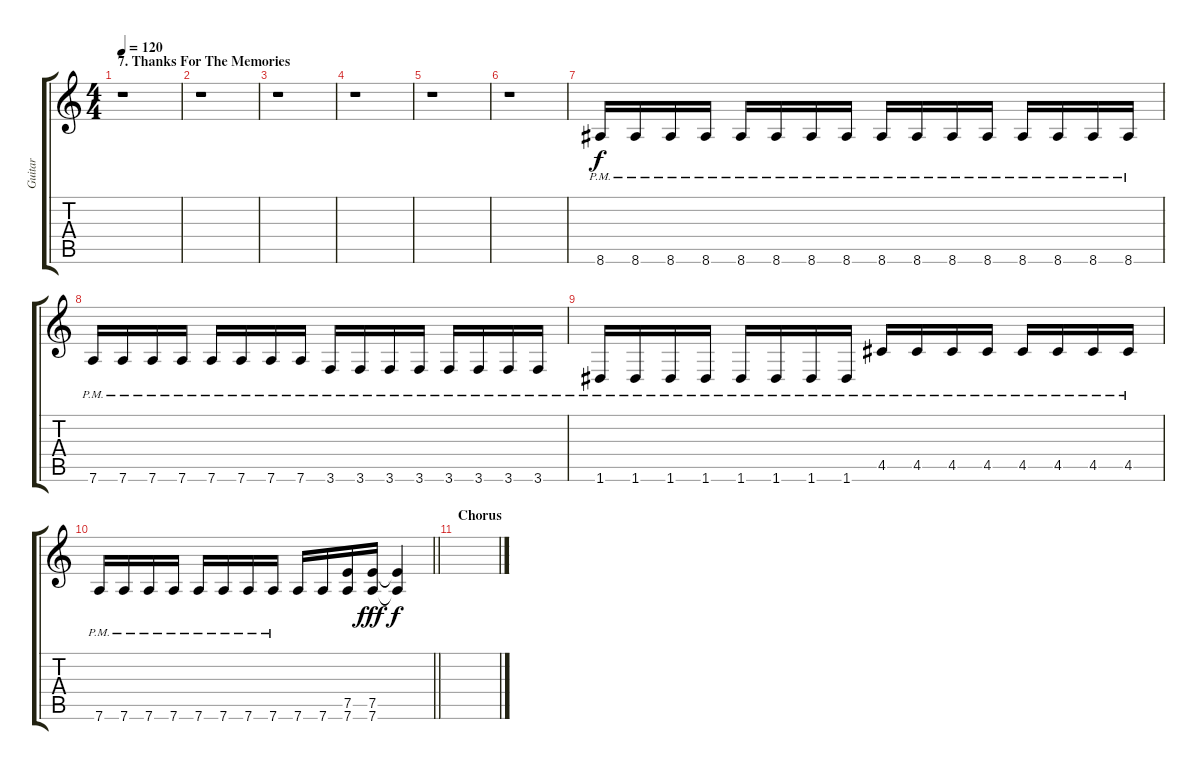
\track ("Guitar" "Guitar") {instrument distortionguitar}
\staff {score tabs}
\tuning (E4 B3 G3 D3 A2 D2) {hide}
\ts (4 4)
\section ("" "7. Thanks For The Memories")
\tempo 120
\tempo 78
\tempo 120
\clef g2
\ks c
r.1{dy f instrument distortionguitar} |
r.1 |
r.1 |
r.1 |
r.1 |
r.1 |
8.6{pm}.16{volume 16 instrument pizzicatostrings} 8.6{pm}.16 8.6{pm}.16 8.6{pm}.16 8.6{pm}.16 8.6{pm}.16 8.6{pm}.16 8.6{pm}.16 8.6{pm}.16 8.6{pm}.16 8.6{pm}.16 8.6{pm}.16 8.6{pm}.16 8.6{pm}.16 8.6{pm}.16 8.6{pm}.16 |
7.6{pm}.16 7.6{pm}.16 7.6{pm}.16 7.6{pm}.16 7.6{pm}.16 7.6{pm}.16 7.6{pm}.16 7.6{pm}.16 3.6{pm}.16 3.6{pm}.16 3.6{pm}.16 3.6{pm}.16 3.6{pm}.16 3.6{pm}.16 3.6{pm}.16 3.6{pm}.16 |
1.6{pm}.16 1.6{pm}.16 1.6{pm}.16 1.6{pm}.16 1.6{pm}.16 1.6{pm}.16 1.6{pm}.16 1.6{pm}.16 4.5{pm}.16 4.5{pm}.16 4.5{pm}.16 4.5{pm}.16 4.5{pm}.16 4.5{pm}.16 4.5{pm}.16 4.5{pm}.16 |
\barLineRight lightlight
7.6{pm}.16 7.6{pm}.16 7.6{pm}.16 7.6{pm}.16 7.6{pm}.16 7.6{pm}.16 7.6{pm}.16 7.6{pm}.16 7.6.16{volume 8 instrument distortionguitar} 7.6.16 (7.5 7.6).16 (7.5 7.6).16{dy fff volume 16} (7.5{t} 7.6{t}).4{dy f} |
\section ("" "Chorus")
